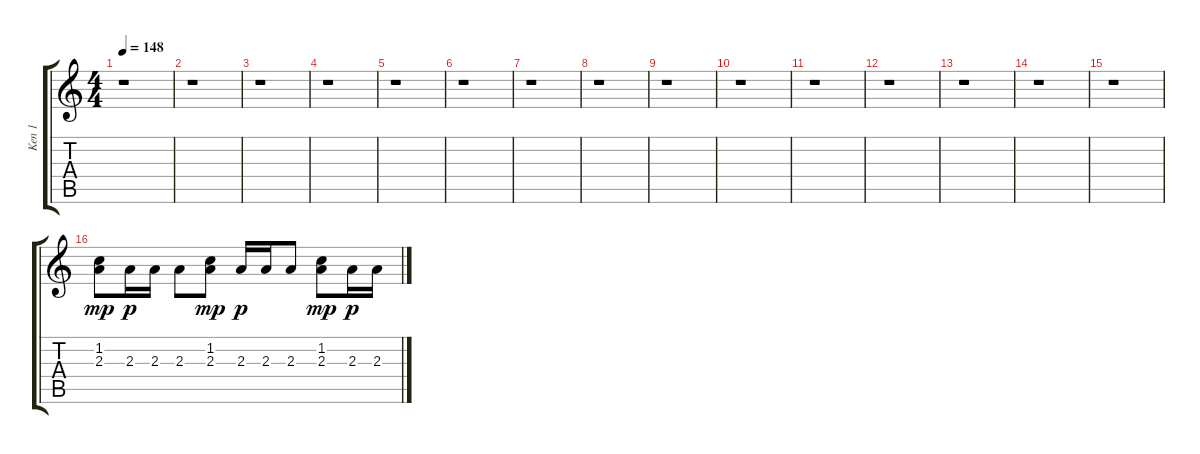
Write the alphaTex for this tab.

\track ("Ken 1" "Ken 1") {instrument electricguitarclean}
\staff {score tabs}
\tuning (E4 B3 G3 D3 A2 E2) {hide}
\ts (4 4)
\tempo 148
\clef g2
\ks c
r.1{dy mf} |
r.1 |
r.1 |
r.1 |
r.1 |
r.1 |
r.1 |
r.1 |
r.1 |
r.1 |
r.1 |
r.1 |
r.1 |
r.1 |
r.1 |
(1.2 2.3).8{dy mp} 2.3.16{dy p} 2.3.16 2.3.8 (1.2 2.3).8{dy mp} 2.3.16{dy p} 2.3.16 2.3.8 (1.2 2.3).8{dy mp} 2.3.16{dy p} 2.3.16
